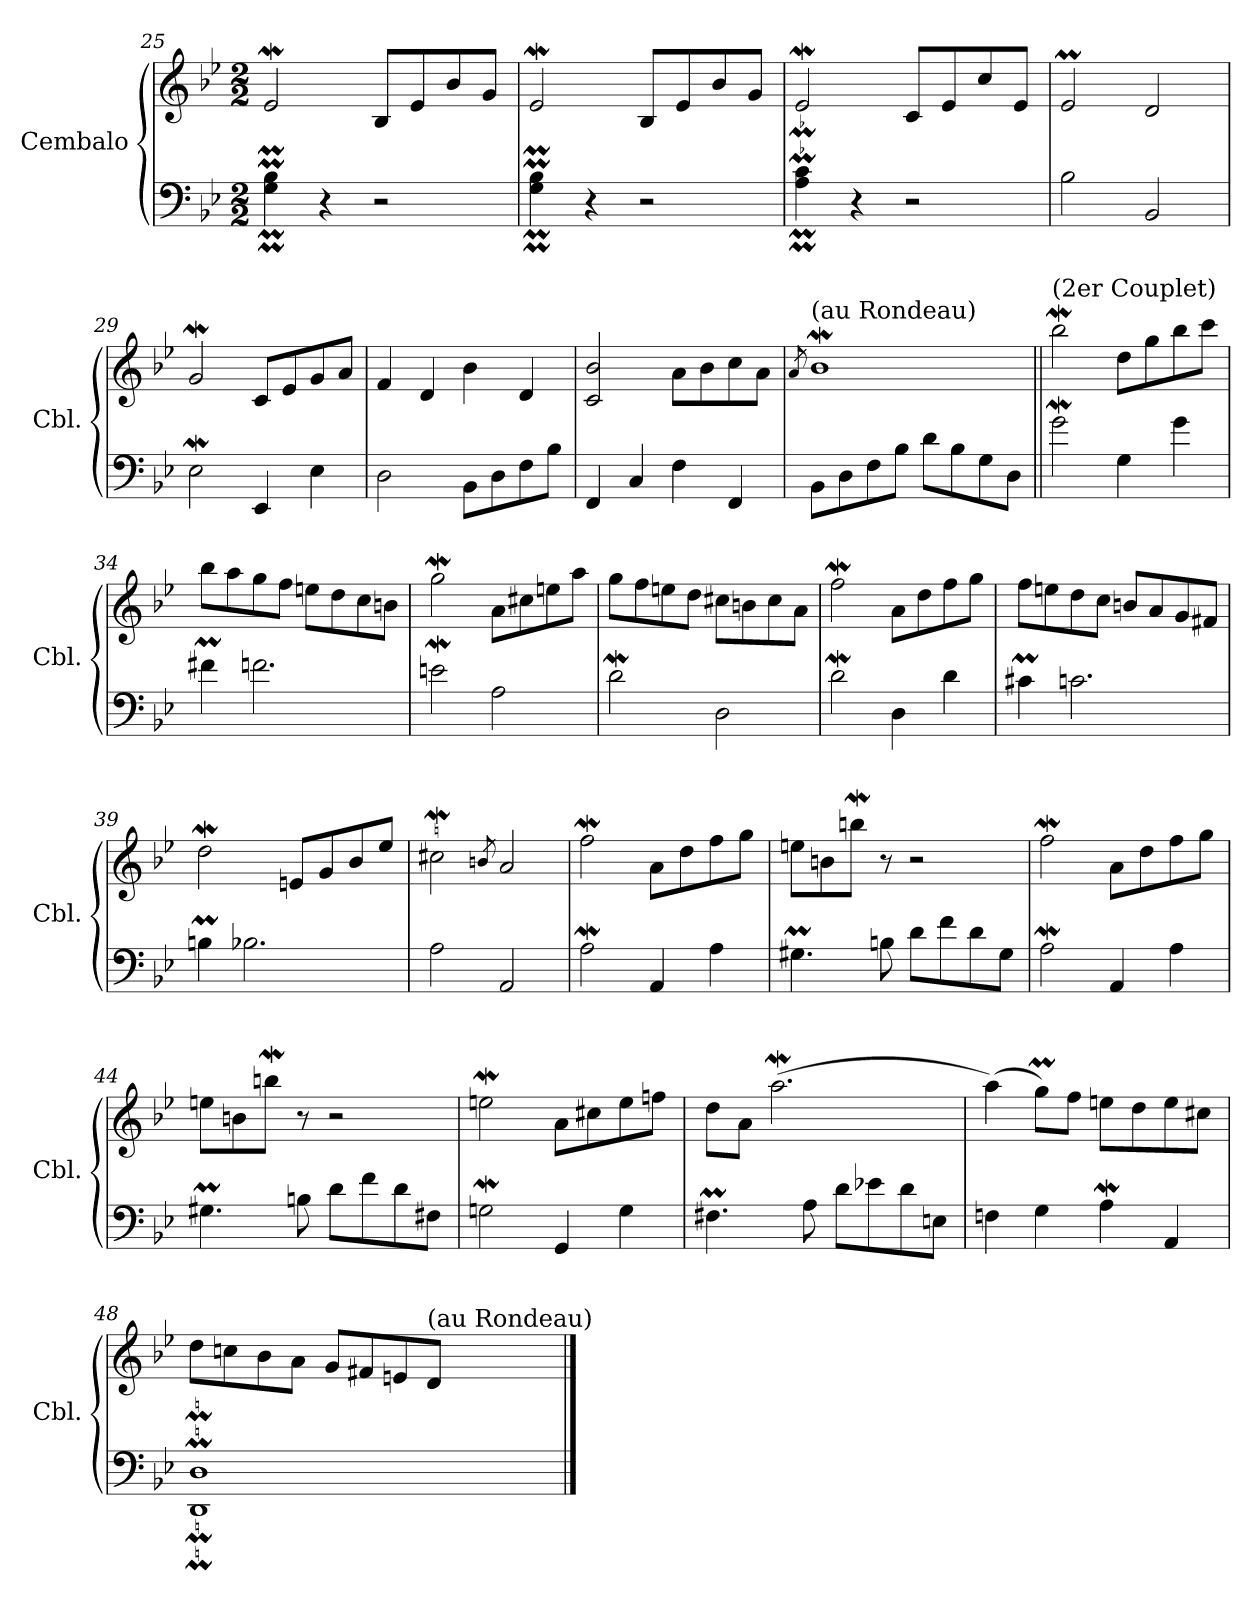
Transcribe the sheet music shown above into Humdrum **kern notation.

**kern	**kern
*part1	*part1
*staff2	*staff1
*I"Cembalo	*
*I'Cbl.	*
!!LO:LB:g=z
*clefF4	*clefG2
*k[b-e-]	*k[b-e-]
*M2/2	*M2/2
=25	=25
4G\M 4B-\M	2e-w/
4r	.
2r	8B-/L
.	8e-/
.	8b-/
.	8g/J
=26	=26
4G\M 4B-\M	2e-w/
4r	.
2r	8B-/L
.	8e-/
.	8b-/
.	8g/J
=27	=27
4A\m 4c\m	2e-w/
4r	.
2r	8c/L
.	8e-/
.	8cc/
.	8e-/J
=28	=28
2B-\	2e-M/
2BB-/	2d/
=29	=29
2E-w\	2gW/
4EE-/	8c/L
.	8e-/
4E-\	8g/
.	8a/J
=30	=30
2D\	4f/
.	4d/
8BB-\L	4b-\
8D\	.
8F\	4d/
8B-\J	.
=31	=31
4FF/	2c/ 2b-/
4C/	.
4F\	8a\L
.	8b-\
4FF/	8cc\
.	8a\J
!!LO:PB:g=z
=32	=32
.	8qa/
!	!LO:TX:a:t=(au Rondeau)
8BB-\L	1b-w
8D\	.
8F\	.
8B-\J	.
8d\L	.
8B-\	.
8G\	.
8D\J	.
=33||	=33||
!	!LO:TX:a:t=(2er Couplet)
2gW\	2bb-w\
4G\	8dd\L
.	8gg\
4g\	8bb-\
.	8ccc\J
=34	=34
4f#Xm\	8bb-\L
.	8aa\
2.fn\	8gg\
.	8ff\J
.	8een\L
.	8dd\
.	8cc\
.	8bn\J
=35	=35
2enW\	2ggW\
2A\	8a\L
.	8cc#X\
.	8een\
.	8aa\J
=36	=36
2dW\	8gg\L
.	8ff\
.	8een\
.	8dd\J
2D\	8cc#X\L
.	8bn\
.	8cc#\
.	8a\J
!!LO:LB:g=z
=37	=37
2dW\	2ffW\
4D\	8a\L
.	8dd\
4d\	8ff\
.	8gg\J
=38	=38
4c#Xm\	8ff\L
.	8een\
2.cn\	8dd\
.	8cc\J
.	8bn/L
.	8a/
.	8g/
.	8f#X/J
=39	=39
4Bnm\	2ddW\
2.B-X\	.
.	8en/L
.	8g/
.	8b-/
.	8ee-/J
=40	=40
2A\	2cc#XW\
.	8qbn/
2AA/	2a/
=41	=41
2AW\	2ffW\
4AA/	8a\L
.	8dd\
4A\	8ff\
.	8gg\J
=42	=42
4.G#Xm\	8een\L
.	8bn\
.	8bbnW\J
8Bn\	8r
8d\L	2r
8f\	.
8d\	.
8G#\J	.
!!LO:LB:g=z
=43	=43
2AW\	2ffW\
4AA/	8a\L
.	8dd\
4A\	8ff\
.	8gg\J
=44	=44
4.G#Xm\	8een\L
.	8bn\
.	8bbnW\J
8Bn\	8r
8d\L	2r
8f\	.
8d\	.
8F#X\J	.
=45	=45
2GnW\	2eenW\
4GG/	8a\L
.	8cc#X\
4G\	8ee\
.	8ffn\J
=46	=46
4.F#Xm\	8dd\L
.	8a\J
.	(>2.aaW\
8A\	.
8d\L	.
8e-X\	.
8d\	.
8En\J	.
=47	=47
4Fn\	(>4aa\)
4G\	8ggM\L)
.	8ff\J
4AW\	8een\L
.	8dd\
4AA/	8ee\
.	8cc#X\J
!!LO:LB:g=z
=48	=48
1DDM 1DM	8dd\L
.	8ccn\
.	8b-\
.	8a\J
.	8g/L
.	8f#X/
.	8en/
!	!LO:TX:a:t=(au Rondeau)
.	8d/J
==	==
*-	*-
